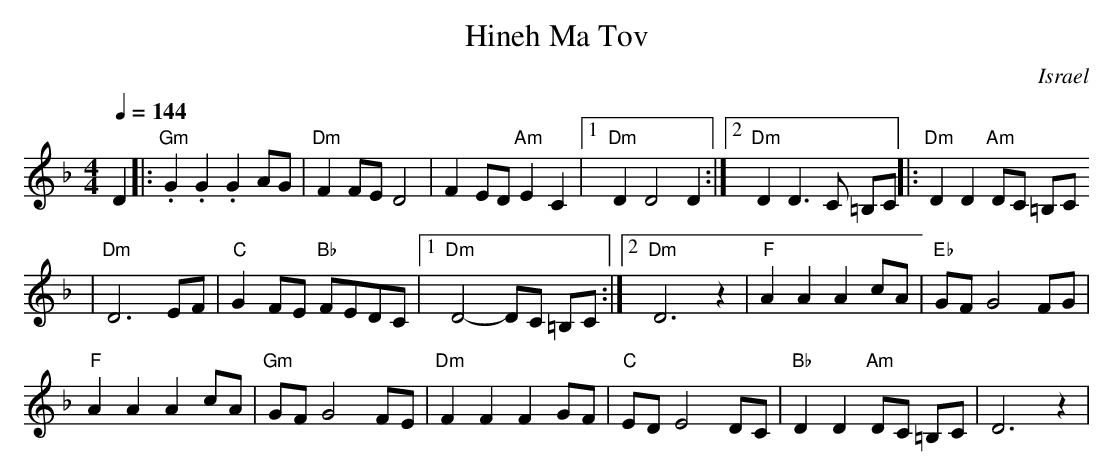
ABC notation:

X:1
T:Hineh Ma Tov
O:Israel
L:1/8
M:4/4
Q:1/4=144
K:Dm
D2|:"Gm" .G2 .G2 .G2 AG|"Dm" F2 FE D4| F2 ED "Am" E2 C2|\
[1 "Dm" D2 D4 D2 :|[2 "Dm" D2 D3 C =B,C||:"Dm" D2 D2 "Am"DC =B,C
|"Dm" D6 EF| "C" G2 FE "Bb"FEDC|[1 "Dm" D4-DC =B,C:|[2 "Dm" D6 z2| "F" A2 A2 A2 cA| "Eb" GF G4 FG|
"F" A2 A2 A2 cA| "Gm"GF G4 FE| "Dm" F2 F2 F2 GF| "C" ED E4 DC| "Bb" D2 D2 "Am" DC =B,C| D6 z2|
